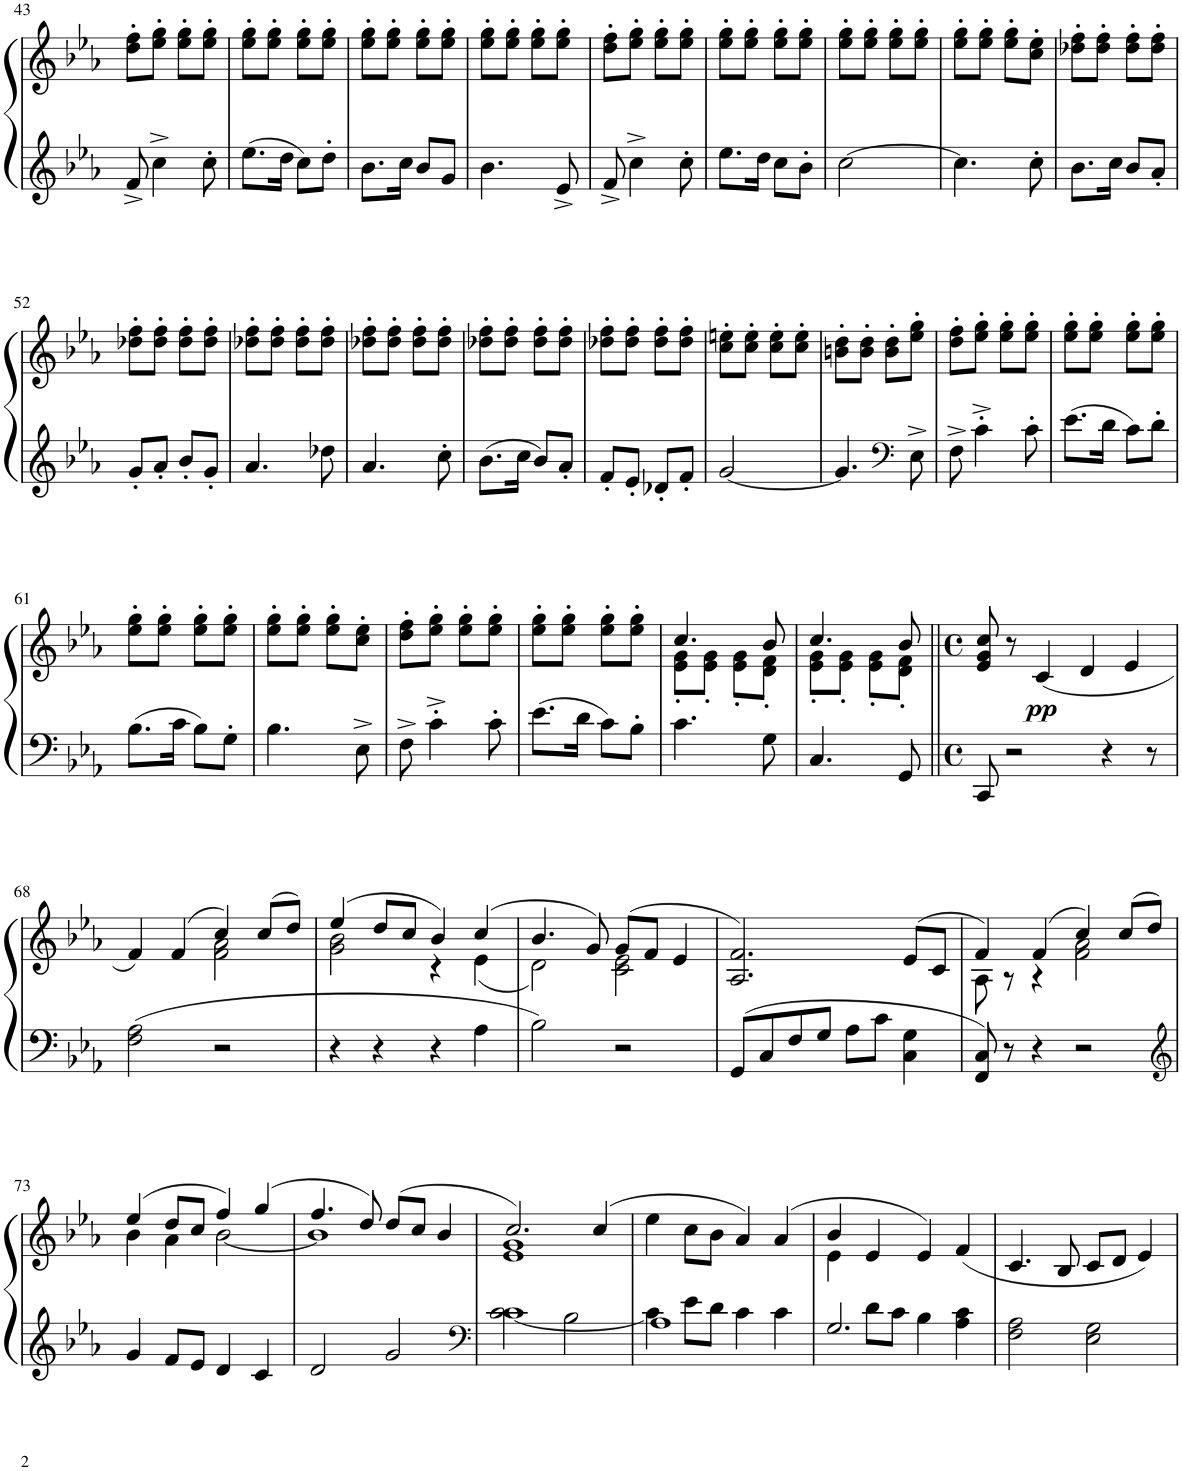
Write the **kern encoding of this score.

**kern	**kern	**dynam
*part1	*part1	*part1
*staff2	*staff1	*staff1/2
*I"Piano	*	*
*I'Pno.	*	*
!!LO:PB:g=z
*clefF4	*clefG2	*
*k[b-e-a-]	*k[b-e-a-]	*
*M2/4	*M2/4	*
=43	=43	=43
8f^/	8dd\' 8ff\'L	.
4cc^\	8ee-\' 8gg\'J	.
.	8ee-\' 8gg\'L	.
8cc'\	8ee-\' 8gg\'J	.
=44	=44	=44
8.ee-\L	8ee-\' 8gg\'L	.
.	8ee-\' 8gg\'J	.
16dd\Jk	.	.
8cc\L	8ee-\' 8gg\'L	.
8dd'\J	8ee-\' 8gg\'J	.
=45	=45	=45
8.b-\L	8ee-\' 8gg\'L	.
.	8ee-\' 8gg\'J	.
16cc\Jk	.	.
8b-/L	8ee-\' 8gg\'L	.
8g/J	8ee-\' 8gg\'J	.
=46	=46	=46
4.b-\	8ee-\' 8gg\'L	.
.	8ee-\' 8gg\'J	.
.	8ee-\' 8gg\'L	.
8e-^/	8ee-\' 8gg\'J	.
=47	=47	=47
8f^/	8dd\' 8ff\'L	.
4cc^\	8ee-\' 8gg\'J	.
.	8ee-\' 8gg\'L	.
8cc'\	8ee-\' 8gg\'J	.
=48	=48	=48
8.ee-\L	8ee-\' 8gg\'L	.
.	8ee-\' 8gg\'J	.
16dd\Jk	.	.
8cc\L	8ee-\' 8gg\'L	.
8b-'\J	8ee-\' 8gg\'J	.
=49	=49	=49
[2cc\	8ee-\' 8gg\'L	.
.	8ee-\' 8gg\'J	.
.	8ee-\' 8gg\'L	.
.	8ee-\' 8gg\'J	.
=50	=50	=50
4.cc\]	8ee-\' 8gg\'L	.
.	8ee-\' 8gg\'J	.
.	8ee-\' 8gg\'L	.
8cc'\	8cc\' 8ee-\'J	.
=51	=51	=51
8.b-\L	8dd-X\' 8ff\'L	.
.	8dd-\' 8ff\'J	.
16cc\Jk	.	.
8b-/L	8dd-\' 8ff\'L	.
8a-'/J	8dd-\' 8ff\'J	.
!!LO:LB:g=z
=52	=52	=52
8g'/L	8dd-X\' 8ff\'L	.
8a-'/J	8dd-\' 8ff\'J	.
8b-'/L	8dd-\' 8ff\'L	.
8g'/J	8dd-\' 8ff\'J	.
=53	=53	=53
4.a-/	8dd-X\' 8ff\'L	.
.	8dd-\' 8ff\'J	.
.	8dd-\' 8ff\'L	.
8dd-X\	8dd-\' 8ff\'J	.
=54	=54	=54
4.a-/	8dd-X\' 8ff\'L	.
.	8dd-\' 8ff\'J	.
.	8dd-\' 8ff\'L	.
8cc'\	8dd-\' 8ff\'J	.
=55	=55	=55
8.b-\L	8dd-X\' 8ff\'L	.
.	8dd-\' 8ff\'J	.
16cc\Jk	.	.
8b-/L	8dd-\' 8ff\'L	.
8a-'/J	8dd-\' 8ff\'J	.
=56	=56	=56
8f'/L	8dd-X\' 8ff\'L	.
8e-'/J	8dd-\' 8ff\'J	.
8d-X'/L	8dd-\' 8ff\'L	.
8f'/J	8dd-\' 8ff\'J	.
=57	=57	=57
[2g/	8cc\' 8een\'L	.
.	8cc\' 8ee\'J	.
.	8cc\' 8ee\'L	.
.	8cc\' 8ee\'J	.
=58	=58	=58
4.g/]	8bn\' 8dd\'L	.
.	8b\' 8dd\'J	.
.	8b\' 8dd\'L	.
*clefF4	*	*
8E-^\	8ee-\' 8gg\'J	.
=59	=59	=59
8F^\	8dd\' 8ff\'L	.
4c'^\	8ee-\' 8gg\'J	.
.	8ee-\' 8gg\'L	.
8c'\	8ee-\' 8gg\'J	.
=60	=60	=60
8.e-\L	8ee-\' 8gg\'L	.
.	8ee-\' 8gg\'J	.
16d\Jk	.	.
8c\L	8ee-\' 8gg\'L	.
8d'\J	8ee-\' 8gg\'J	.
!!LO:LB:g=z
=61	=61	=61
8.B-\L	8ee-\' 8gg\'L	.
.	8ee-\' 8gg\'J	.
16c\Jk	.	.
8B-\L	8ee-\' 8gg\'L	.
8G'\J	8ee-\' 8gg\'J	.
=62	=62	=62
4.B-\	8ee-\' 8gg\'L	.
.	8ee-\' 8gg\'J	.
.	8ee-\' 8gg\'L	.
8E-^\	8cc\' 8ee-\'J	.
=63	=63	=63
8F^\	8dd\' 8ff\'L	.
4c'^\	8ee-\' 8gg\'J	.
.	8ee-\' 8gg\'L	.
8c'\	8ee-\' 8gg\'J	.
=64	=64	=64
8.e-\L	8ee-\' 8gg\'L	.
.	8ee-\' 8gg\'J	.
16d\Jk	.	.
8c\L	8ee-\' 8gg\'L	.
8B-'\J	8ee-\' 8gg\'J	.
=65	=65	=65
*	*^	*
4.c\	4.cc/	8e-\' 8g\'L	.
.	.	8e-\' 8g\'J	.
.	.	8e-\' 8g\'L	.
8G\	8b-/	8d\' 8f\'J	.
=66	=66	=66	=66
4.C/	4.cc/	8e-\' 8g\'L	.
.	.	8e-\' 8g\'J	.
.	.	8e-\' 8g\'L	.
8GG/	8b-/	8d\' 8f\'J	.
*	*v	*v	*
=67||	=67||	=67||
*M4/4	*M4/4	*
*met(c)	*met(c)	*
8CC/	8e-/ 8g/ 8cc/	.
2r	8r	.
!	!	!LO:DY:b
.	(4c/	pp
.	4d/	.
4r	.	.
.	4e-/	.
8r	.	.
!!LO:LB:g=z
=68	=68	=68
*	*^	*
2F\ 2A-\	4f/)	2ryy	.
.	(4f/	.	.
2r	4cc/)	2f\ 2a-\	.
.	(8cc/L	.	.
.	8dd/J)	.	.
=69	=69	=69	=69
4r	(4ee-/	2g\ 2b-\	.
4r	8dd/L	.	.
.	8cc/J	.	.
4r	4b-/)	4r	.
4A-\	(4cc/	(4e-\	.
=70	=70	=70	=70
2B-\	4.b-/	2d\)	.
.	8g/)	.	.
2r	(8g/L	2c\ 2e-\	.
.	8f/J	.	.
.	4e-/	.	.
*	*v	*v	*
=71	=71	=71
8GG/L	2.A-/ 2.f/)	.
8C/	.	.
8F/	.	.
8G/J	.	.
8A-\L	.	.
8c\J	.	.
4C\ 4G\	(8e-/L	.
.	8c/J	.
=72	=72	=72
*	*^	*
8FF/ 8C/	4f/)	8A-\	.
8r	.	8r	.
4r	(4f/	4r	.
2r	4cc/)	2f\ 2a-\	.
.	(8cc/L	.	.
.	8dd/J)	.	.
!!LO:LB:g=z	!!
=73	=73	=73	=73
*clefG2	*	*	*
4g/	(4ee-/	4b-\	.
8f/L	8dd/L	4a-\	.
8e-/J	8cc/J	.	.
4d/	4ff/)	[2b-\	.
4c/	(4gg/	.	.
=74	=74	=74	=74
2d/	4.ff/	1b-]	.
.	8dd/)	.	.
2g/	(8dd/L	.	.
.	8cc/J	.	.
.	4b-/	.	.
=75	=75	=75	=75
*clefF4	*	*	*
*^	*	*	*
2c\	[1c	2.cc/)	1e- 1g	.
2B-\	.	.	.	.
.	.	(4cc/	.	.
*	*	*v	*v	*
=76	=76	=76	=76
1A-	4c\]	4ee-\	.
.	8e-\L	8cc\L	.
.	8d\J	8b-\J	.
.	4c\	4a-/)	.
.	4c\	(4a-/	.
=77	=77	=77	=77
*	*	*^	*
2.G/	4ryy	4b-/	4e-\	.
.	8d\L	4e-/	2.ryy	.
.	8c\J	.	.	.
.	4B-\	4e-/)	.	.
4A-\ 4c\	4ryy	(4f/	.	.
*v	*v	*	*	*
*	*v	*v	*
=78	=78	=78
2F\ 2A-\	4.c/	.
.	8B-/	.
2E-\ 2G\	8c/L	.
.	8d/J	.
.	4e-/)	.
=	=	=
*-	*-	*-
